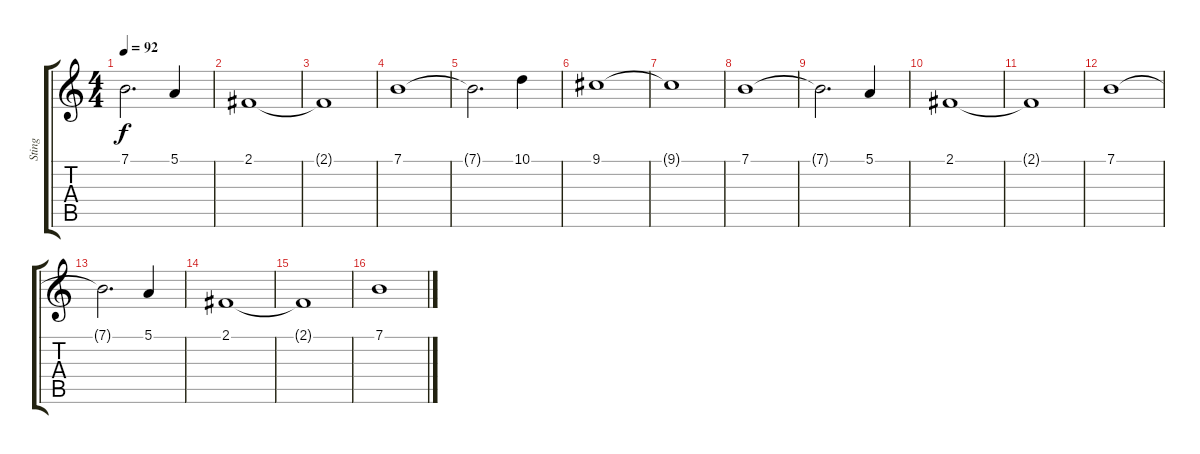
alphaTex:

\track ("Sting" "Sting") {instrument synthstrings1}
\staff {score tabs}
\tuning (E4 B3 G3 D3 A2 E2) {hide}
\ts (4 4)
\tempo 92
\clef g2
\ks c
7.1{t}.2{d dy f} 5.1.4 |
2.1.1 |
2.1{t}.1 |
7.1.1 |
7.1{t}.2{d} 10.1.4 |
9.1.1 |
9.1{t}.1 |
7.1.1 |
7.1{t}.2{d} 5.1.4 |
2.1.1 |
2.1{t}.1 |
7.1.1 |
7.1{t}.2{d} 5.1.4 |
2.1.1 |
2.1{t}.1 |
7.1.1
